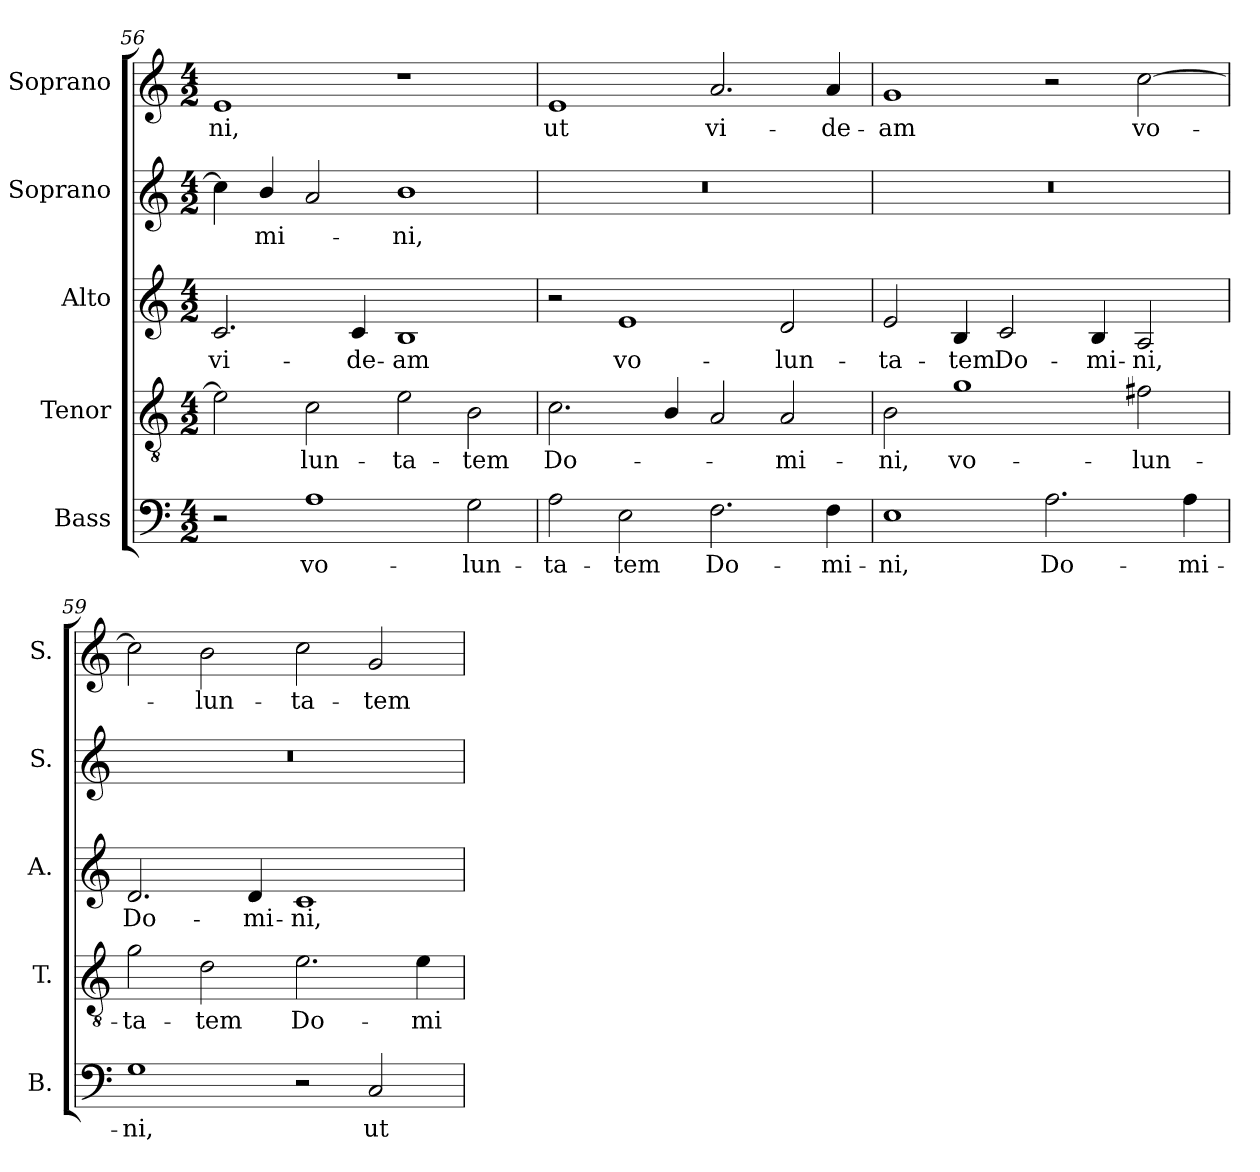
**kern	**text	**kern	**text	**kern	**text	**kern	**text	**kern	**text
*part5	*part5	*part4	*part4	*part3	*part3	*part2	*part2	*part1	*part1
*staff5	*staff5	*staff4	*staff4	*staff3	*staff3	*staff2	*staff2	*staff1	*staff1
*I"Bass	*	*I"Tenor	*	*I"Alto	*	*I"Soprano	*	*I"Soprano	*
*I'B.	*	*I'T.	*	*I'A.	*	*I'S.	*	*I'S.	*
!!LO:PB:g=z
*clefF4	*	*clefGv2	*	*clefG2	*	*clefG2	*	*clefG2	*
*	*	*ITrd7c12	*	*	*	*	*	*	*
*k[]	*	*k[]	*	*k[]	*	*k[]	*	*k[]	*
*C:	*	*C:	*	*C:	*	*C:	*	*C:	*
*M4/2	*	*M4/2	*	*M4/2	*	*M4/2	*	*M4/2	*
=56	=56	=56	=56	=56	=56	=56	=56	=56	=56
!	!	!	!	!	!LO:LY:b:color=#000000	!	!	!	!
!	!	!	!	!	!	!	!	!	!LO:LY:b:color=#000000
2r	.	2Ei\]	.	2.ci/	vi-	4cci\]	.	1ei	-ni,
!	!	!	!	!	!	!	!LO:LY:b:color=#000000	!	!
.	.	.	.	.	.	4bi/	-mi-	.	.
!	!LO:LY:b:color=#000000	!	!	!	!	!	!	!	!
!	!	!	!LO:LY:b:color=#000000	!	!	!	!	!	!
1Ai	vo-	2Ci\	-lun-	.	.	2ai/	.	.	.
!	!	!	!	!	!LO:LY:b:color=#000000	!	!	!	!
.	.	.	.	4ci/	-de-	.	.	.	.
!	!	!	!LO:LY:b:color=#000000	!	!	!	!	!	!
!	!	!	!	!	!LO:LY:b:color=#000000	!	!	!	!
!	!	!	!	!	!	!	!LO:LY:b:color=#000000	!	!
.	.	2Ei\	-ta-	1Bi	-am	1bi	-ni,	1r	.
!	!LO:LY:b:color=#000000	!	!	!	!	!	!	!	!
!	!	!	!LO:LY:b:color=#000000	!	!	!	!	!	!
2Gi\	-lun-	2BBi\	-tem	.	.	.	.	.	.
=57	=57	=57	=57	=57	=57	=57	=57	=57	=57
!	!LO:LY:b:color=#000000	!	!	!	!	!	!	!	!
!	!	!	!LO:LY:b:color=#000000	!	!	!LO:N:vis=1	!	!	!
!	!	!	!	!	!	!	!	!	!LO:LY:b:color=#000000
2Ai\	-ta-	2.Ci\	Do-	2r	.	0r	.	1ei	ut
!	!LO:LY:b:color=#000000	!	!	!	!	!	!	!	!
!	!	!	!	!	!LO:LY:b:color=#000000	!	!	!	!
2Ei\	-tem	.	.	1ei	vo-	.	.	.	.
.	.	4BBi/	.	.	.	.	.	.	.
!	!LO:LY:b:color=#000000	!	!	!	!	!	!	!	!
!	!	!	!	!	!	!	!	!	!LO:LY:b:color=#000000
2.Fi\	Do-	2AAi/	.	.	.	.	.	2.ai/	vi-
!	!	!	!LO:LY:b:color=#000000	!	!	!	!	!	!
!	!	!	!	!	!LO:LY:b:color=#000000	!	!	!	!
.	.	2AAi/	-mi-	2di/	-lun-	.	.	.	.
!	!LO:LY:b:color=#000000	!	!	!	!	!	!	!	!
!	!	!	!	!	!	!	!	!	!LO:LY:b:color=#000000
4Fi\	-mi-	.	.	.	.	.	.	4ai/	-de-
=58	=58	=58	=58	=58	=58	=58	=58	=58	=58
!	!LO:LY:b:color=#000000	!	!	!	!	!	!	!	!
!	!	!	!LO:LY:b:color=#000000	!	!	!	!	!	!
!	!	!	!	!	!LO:LY:b:color=#000000	!LO:N:vis=1	!	!	!
!	!	!	!	!	!	!	!	!	!LO:LY:b:color=#000000
1Ei	-ni,	2BBi\	-ni,	2ei/	-ta-	0r	.	1gi	-am
!	!	!	!LO:LY:b:color=#000000	!	!	!	!	!	!
!	!	!	!	!	!LO:LY:b:color=#000000	!	!	!	!
.	.	1Gi	vo-	4Bi/	-tem	.	.	.	.
!	!	!	!	!	!LO:LY:b:color=#000000	!	!	!	!
.	.	.	.	2ci/	Do-	.	.	.	.
!	!LO:LY:b:color=#000000	!	!	!	!	!	!	!	!
2.Ai\	Do-	.	.	.	.	.	.	2r	.
!	!	!	!	!	!LO:LY:b:color=#000000	!	!	!	!
.	.	.	.	4Bi/	-mi-	.	.	.	.
!	!	!	!LO:LY:b:color=#000000	!	!	!	!	!	!
!	!	!	!	!	!LO:LY:b:color=#000000	!	!	!	!
!	!	!	!	!	!	!	!	!	!LO:LY:b:color=#000000
.	.	2F#Xi\	-lun-	2Ai/	-ni,	.	.	[2cci\	vo-
!	!LO:LY:b:color=#000000	!	!	!	!	!	!	!	!
4Ai\	-mi-	.	.	.	.	.	.	.	.
=59	=59	=59	=59	=59	=59	=59	=59	=59	=59
!	!LO:LY:b:color=#000000	!	!	!	!	!	!	!	!
!	!	!	!LO:LY:b:color=#000000	!	!	!	!	!	!
!	!	!	!	!	!LO:LY:b:color=#000000	!LO:N:vis=1	!	!	!
1Gi	-ni,	2Gi\	-ta-	2.di/	Do-	0r	.	2cci\]	.
!	!	!	!LO:LY:b:color=#000000	!	!	!	!	!	!
!	!	!	!	!	!	!	!	!	!LO:LY:b:color=#000000
.	.	2Di\	-tem	.	.	.	.	2bi\	-lun-
!	!	!	!	!	!LO:LY:b:color=#000000	!	!	!	!
.	.	.	.	4di/	-mi-	.	.	.	.
!	!	!	!LO:LY:b:color=#000000	!	!	!	!	!	!
!	!	!	!	!	!LO:LY:b:color=#000000	!	!	!	!
!	!	!	!	!	!	!	!	!	!LO:LY:b:color=#000000
2r	.	2.Ei\	Do-	1ci	-ni,	.	.	2cci\	-ta-
!	!LO:LY:b:color=#000000	!	!	!	!	!	!	!	!
!	!	!	!	!	!	!	!	!	!LO:LY:b:color=#000000
2Ci/	ut	.	.	.	.	.	.	2gi/	-tem
!	!	!	!LO:LY:b:color=#000000	!	!	!	!	!	!
.	.	4Ei\	-mi-	.	.	.	.	.	.
=	=	=	=	=	=	=	=	=	=
*-	*-	*-	*-	*-	*-	*-	*-	*-	*-
